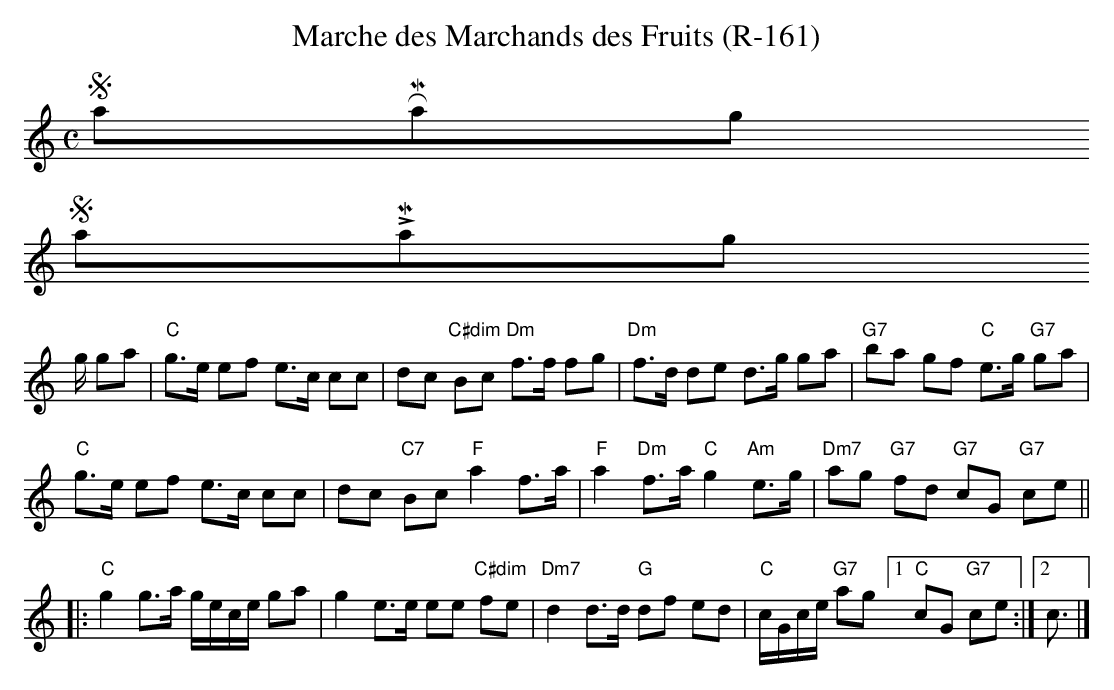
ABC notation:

X:1
T: Marche des Marchands des Fruits (R-161)
M: C
K: C
$SmallRMargin
$SmallLMargin
g/ ga|"C"g>e ef e>c cc|dc "C#dim"Bc "Dm"f>f fg|"Dm"f>d de d>g ga|"G7"ba gf "C"e>g "G7"ga|
"C"g>e ef e>c cc|dc "C7"Bc "F"a2 f>a|"F"a2 "Dm"f>a "C"g2 "Am"e>g|"Dm7"ag "G7"fd "G7"cG "G7"ce||
|:"C"g2 g>a g/e/c/e/ ga| g2 e>e ee "C#dim"fe|"Dm7"d2 d>d "G"df ed|"C"c/G/c/e/ "G7"ag [1"C"cG "G7"ce:|2c3/2|]

$SmallLMargin
$SmallRMargin
